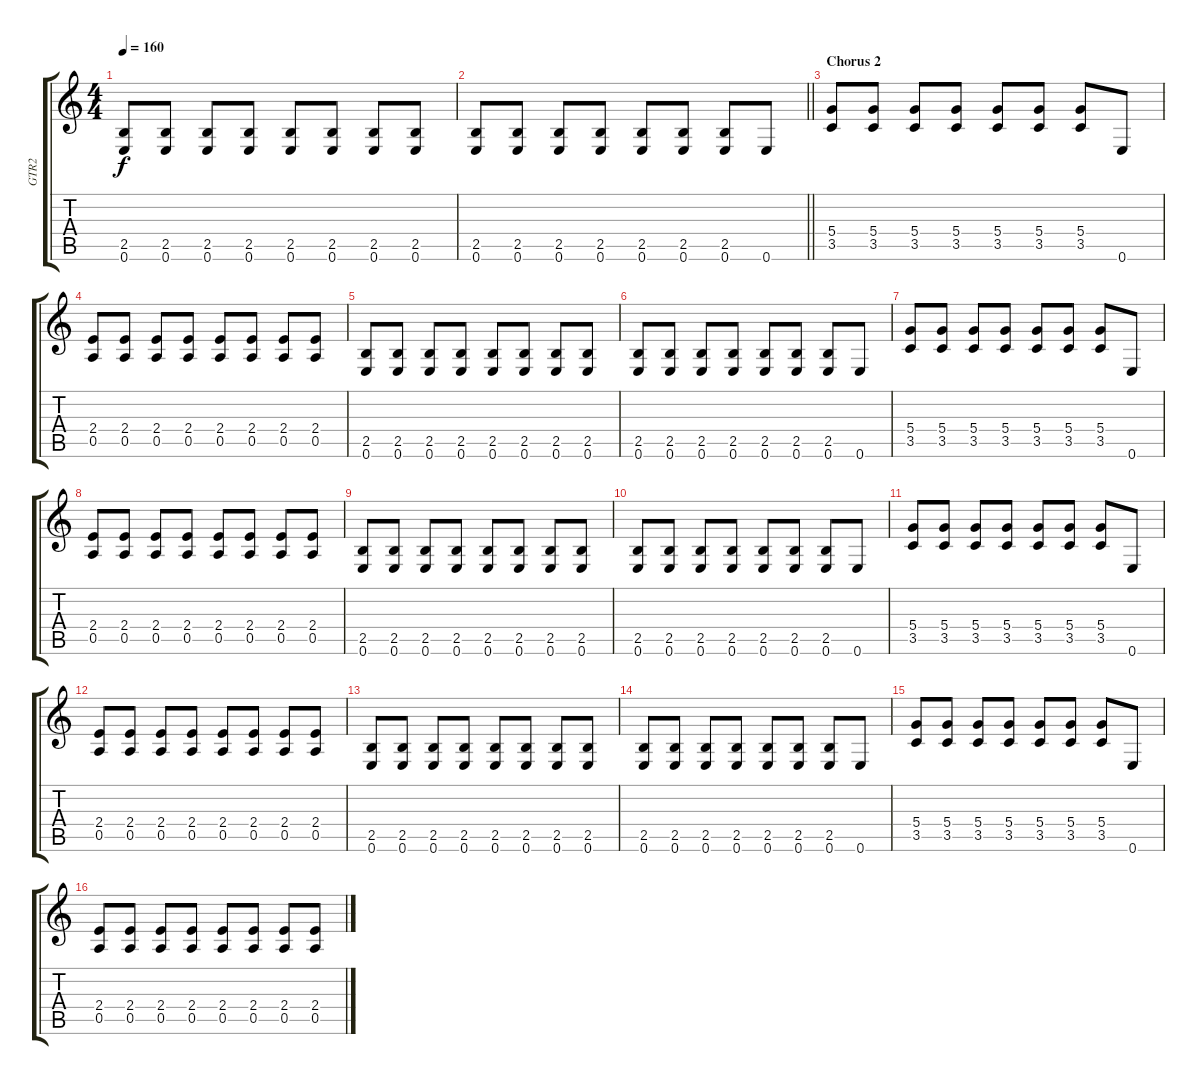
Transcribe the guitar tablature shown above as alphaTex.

\track ("GTR2" "GTR2") {instrument overdrivenguitar}
\staff {score tabs}
\tuning (E4 B3 G3 D3 A2 E2) {hide}
\ts (4 4)
\tempo 160
\clef g2
\ks c
(2.5 0.6).8{dy f} (2.5 0.6).8 (2.5 0.6).8 (2.5 0.6).8 (2.5 0.6).8 (2.5 0.6).8 (2.5 0.6).8 (2.5 0.6).8 |
\barLineRight lightlight
(2.5 0.6).8 (2.5 0.6).8 (2.5 0.6).8 (2.5 0.6).8 (2.5 0.6).8 (2.5 0.6).8 (2.5 0.6).8 0.6.8 |
\section ("" "Chorus 2")
(5.4 3.5).8 (5.4 3.5).8 (5.4 3.5).8 (5.4 3.5).8 (5.4 3.5).8 (5.4 3.5).8 (5.4 3.5).8 0.6.8 |
(2.4 0.5).8 (2.4 0.5).8 (2.4 0.5).8 (2.4 0.5).8 (2.4 0.5).8 (2.4 0.5).8 (2.4 0.5).8 (2.4 0.5).8 |
(2.5 0.6).8 (2.5 0.6).8 (2.5 0.6).8 (2.5 0.6).8 (2.5 0.6).8 (2.5 0.6).8 (2.5 0.6).8 (2.5 0.6).8 |
(2.5 0.6).8 (2.5 0.6).8 (2.5 0.6).8 (2.5 0.6).8 (2.5 0.6).8 (2.5 0.6).8 (2.5 0.6).8 0.6.8 |
(5.4 3.5).8 (5.4 3.5).8 (5.4 3.5).8 (5.4 3.5).8 (5.4 3.5).8 (5.4 3.5).8 (5.4 3.5).8 0.6.8 |
(2.4 0.5).8 (2.4 0.5).8 (2.4 0.5).8 (2.4 0.5).8 (2.4 0.5).8 (2.4 0.5).8 (2.4 0.5).8 (2.4 0.5).8 |
(2.5 0.6).8 (2.5 0.6).8 (2.5 0.6).8 (2.5 0.6).8 (2.5 0.6).8 (2.5 0.6).8 (2.5 0.6).8 (2.5 0.6).8 |
(2.5 0.6).8 (2.5 0.6).8 (2.5 0.6).8 (2.5 0.6).8 (2.5 0.6).8 (2.5 0.6).8 (2.5 0.6).8 0.6.8 |
(5.4 3.5).8 (5.4 3.5).8 (5.4 3.5).8 (5.4 3.5).8 (5.4 3.5).8 (5.4 3.5).8 (5.4 3.5).8 0.6.8 |
(2.4 0.5).8 (2.4 0.5).8 (2.4 0.5).8 (2.4 0.5).8 (2.4 0.5).8 (2.4 0.5).8 (2.4 0.5).8 (2.4 0.5).8 |
(2.5 0.6).8 (2.5 0.6).8 (2.5 0.6).8 (2.5 0.6).8 (2.5 0.6).8 (2.5 0.6).8 (2.5 0.6).8 (2.5 0.6).8 |
(2.5 0.6).8 (2.5 0.6).8 (2.5 0.6).8 (2.5 0.6).8 (2.5 0.6).8 (2.5 0.6).8 (2.5 0.6).8 0.6.8 |
(5.4 3.5).8 (5.4 3.5).8 (5.4 3.5).8 (5.4 3.5).8 (5.4 3.5).8 (5.4 3.5).8 (5.4 3.5).8 0.6.8 |
(2.4 0.5).8 (2.4 0.5).8 (2.4 0.5).8 (2.4 0.5).8 (2.4 0.5).8 (2.4 0.5).8 (2.4 0.5).8 (2.4 0.5).8
